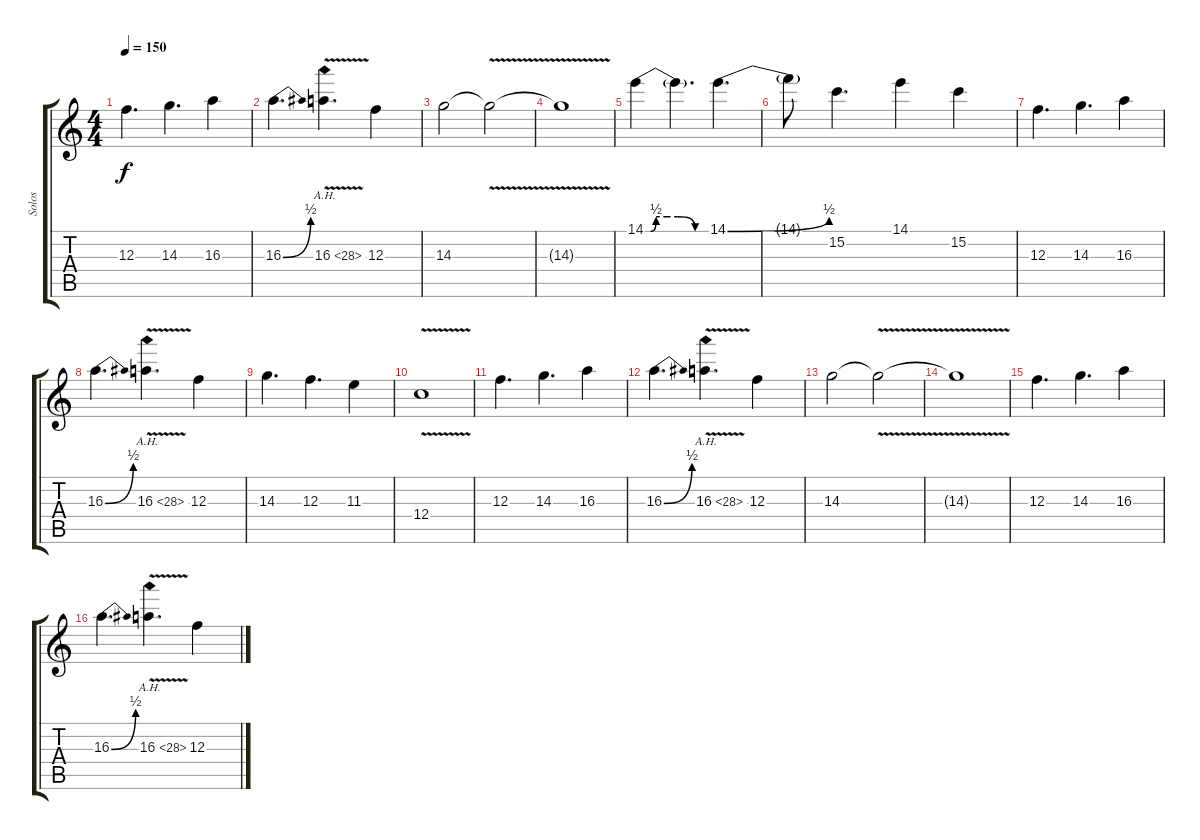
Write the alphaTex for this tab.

\track ("Solos" "Solos") {instrument overdrivenguitar}
\staff {score tabs}
\tuning (D4 A3 F3 C3 G2 D2) {hide}
\ts (4 4)
\tempo 150
\clef g2
\ks c
12.3.4{d dy f} 14.3.4{d} 16.3.4 |
16.3{be (bend 0 0 60 2)}.4{d} 16.3{ah 12 v}.4{d} 12.3.4 |
14.3.2 14.3{v t}.2 |
14.3{t}.1 |
14.1{be (custom 0 0 5 0 10 2 20 2 30 2 46 0 60 0)}.4 14.1{t}.4{d} 14.1{be (bend 0 0 60 2)}.4{d} |
14.1{t}.8 15.2.4{d} 14.1.4 15.2.4 |
12.3.4{d} 14.3.4{d} 16.3.4 |
16.3{be (bend 0 0 60 2)}.4{d} 16.3{ah 12 v}.4{d} 12.3.4 |
14.3.4{d} 12.3.4{d} 11.3.4 |
12.4{v}.1 |
12.3.4{d} 14.3.4{d} 16.3.4 |
16.3{be (bend 0 0 60 2)}.4{d} 16.3{ah 12 v}.4{d} 12.3.4 |
14.3.2 14.3{v t}.2 |
14.3{t}.1 |
12.3.4{d} 14.3.4{d} 16.3.4 |
16.3{be (bend 0 0 60 2)}.4{d} 16.3{ah 12 v}.4{d} 12.3.4
